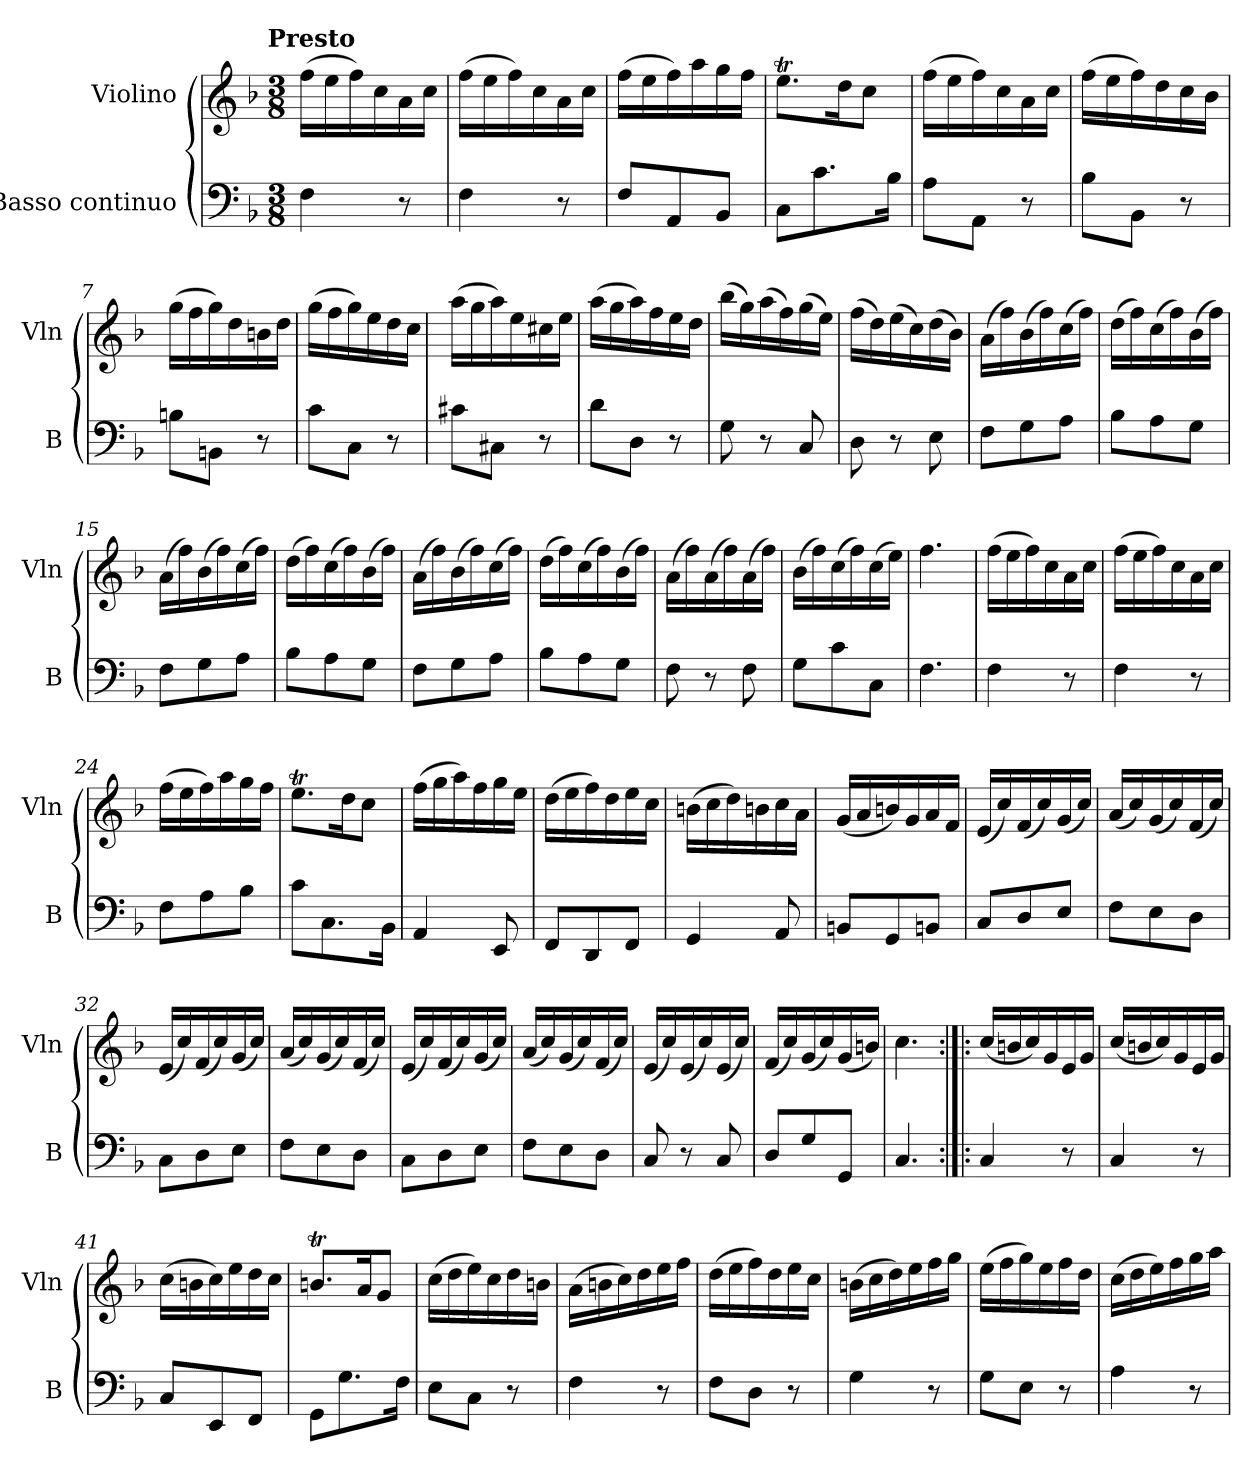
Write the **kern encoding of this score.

**kern	**kern
*part2	*part1
*staff2	*staff1
*I"Basso continuo	*I"Violino
*I'B	*I'Vln
*clefF4	*clefG2
*k[b-]	*k[b-]
*F:	*F:
!!LO:TX:omd:t=Presto
*M3/8	*M3/8
*MM120	*MM120
=1	=1
4F\	(16ff\LL
.	16ee\
.	16ff\)
.	16cc\
8r	16a\
.	16cc\JJ
=2	=2
4F\	(16ff\LL
.	16ee\
.	16ff\)
.	16cc\
8r	16a\
.	16cc\JJ
=3	=3
8F/L	(16ff\LL
.	16ee\
8AA/	16ff\)
.	16aa\
8BB-/J	16gg\
.	16ff\JJ
=4	=4
8C\L	8.eet\L
8.c\	.
.	16dd\K
.	8cc\J
16B-\Jk	.
=5	=5
8A\L	(16ff\LL
.	16ee\
8AA\J	16ff\)
.	16cc\
8r	16a\
.	16cc\JJ
=6	=6
8B-\L	(16ff\LL
.	16ee\
8BB-\J	16ff\)
.	16dd\
8r	16cc\
.	16b-\JJ
=7	=7
8Bn\L	(16gg\LL
.	16ff\
8BBn\J	16gg\)
.	16dd\
8r	16bn\
.	16dd\JJ
=8	=8
8c\L	(16gg\LL
.	16ff\
8C\J	16gg\)
.	16ee\
8r	16dd\
.	16cc\JJ
=9	=9
8c#X\L	(16aa\LL
.	16gg\
8C#X\J	16aa\)
.	16ee\
8r	16cc#X\
.	16ee\JJ
=10	=10
8d\L	(16aa\LL
.	16gg\
8D\J	16aa\)
.	16ff\
8r	16ee\
.	16dd\JJ
=11	=11
8G\	(16bb-\LL
.	16gg\)
8r	(16aa\
.	16ff\)
8C/	(16gg\
.	16ee\JJ)
=12	=12
8D\	(16ff\LL
.	16dd\)
8r	(16ee\
.	16cc\)
8E\	(16dd\
.	16b-\JJ)
=13	=13
8F\L	(16a\LL
.	16ff\)
8G\	(16b-\
.	16ff\)
8A\J	(16cc\
.	16ff\JJ)
=14	=14
8B-\L	(16dd\LL
.	16ff\)
8A\	(16cc\
.	16ff\)
8G\J	(16b-\
.	16ff\JJ)
=15	=15
8F\L	(16a\LL
.	16ff\)
8G\	(16b-\
.	16ff\)
8A\J	(16cc\
.	16ff\JJ)
=16	=16
8B-\L	(16dd\LL
.	16ff\)
8A\	(16cc\
.	16ff\)
8G\J	(16b-\
.	16ff\JJ)
=17	=17
8F\L	(16a\LL
.	16ff\)
8G\	(16b-\
.	16ff\)
8A\J	(16cc\
.	16ff\JJ)
=18	=18
8B-\L	(16dd\LL
.	16ff\)
8A\	(16cc\
.	16ff\)
8G\J	(16b-\
.	16ff\JJ)
=19	=19
8F\	(16a\LL
.	16ff\)
8r	(16a\
.	16ff\)
8F\	(16a\
.	16ff\JJ)
=20	=20
8G\L	(16b-\LL
.	16ff\)
8c\	(16cc\
.	16ff\)
8C\J	(16cc\
.	16ee\JJ)
=21	=21
4.F\	4.ff\
=22	=22
4F\	(16ff\LL
.	16ee\
.	16ff\)
.	16cc\
8r	16a\
.	16cc\JJ
=23	=23
4F\	(16ff\LL
.	16ee\
.	16ff\)
.	16cc\
8r	16a\
.	16cc\JJ
=24	=24
8F\L	(16ff\LL
.	16ee\
8A\	16ff\)
.	16aa\
8B-\J	16gg\
.	16ff\JJ
=25	=25
8c\L	8.eet\L
8.C\	.
.	16dd\K
.	8cc\J
16BB-\Jk	.
=26	=26
4AA/	(16ff\LL
.	16gg\
.	16aa\)
.	16ff\
8EE/	16gg\
.	16ee\JJ
=27	=27
8FF/L	(16dd\LL
.	16ee\
8DD/	16ff\)
.	16dd\
8FF/J	16ee\
.	16cc\JJ
=28	=28
4GG/	(16bn\LL
.	16cc\
.	16dd\)
.	16bn\
8AA/	16cc\
.	16a\JJ
=29	=29
8BBn/L	(16g/LL
.	16a/
8GG/	16bn/)
.	16g/
8BBn/J	16a/
.	16f/JJ
=30	=30
8C/L	(16e/LL
.	16cc/)
8D/	(16f/
.	16cc/)
8E/J	(16g/
.	16cc/JJ)
=31	=31
8F\L	(16a/LL
.	16cc/)
8E\	(16g/
.	16cc/)
8D\J	(16f/
.	16cc/JJ)
=32	=32
8C\L	(16e/LL
.	16cc/)
8D\	(16f/
.	16cc/)
8E\J	(16g/
.	16cc/JJ)
=33	=33
8F\L	(16a/LL
.	16cc/)
8E\	(16g/
.	16cc/)
8D\J	(16f/
.	16cc/JJ)
=34	=34
8C\L	(16e/LL
.	16cc/)
8D\	(16f/
.	16cc/)
8E\J	(16g/
.	16cc/JJ)
=35	=35
8F\L	(16a/LL
.	16cc/)
8E\	(16g/
.	16cc/)
8D\J	(16f/
.	16cc/JJ)
=36	=36
8C/	(16e/LL
.	16cc/)
8r	(16e/
.	16cc/)
8C/	(16e/
.	16cc/JJ)
=37	=37
8D/L	(16f/LL
.	16cc/)
8G/	(16g/
.	16cc/)
8GG/J	(16g/
.	16bn/JJ)
=38	=38
4.C/	4.cc\
=39:|!|:	=39:|!|:
4C/	(16cc/LL
.	16bn/
.	16cc/)
.	16g/
8r	16e/
.	16g/JJ
=40	=40
4C/	(16cc/LL
.	16bn/
.	16cc/)
.	16g/
8r	16e/
.	16g/JJ
=41	=41
8C/L	(16cc\LL
.	16bn\
8EE/	16cc\)
.	16ee\
8FF/J	16dd\
.	16cc\JJ
=42	=42
8GG\L	8.bnt/L
8.G\	.
.	16a/K
.	8g/J
16F\Jk	.
=43	=43
8E\L	(16cc\LL
.	16dd\
8C\J	16ee\)
.	16cc\
8r	16dd\
.	16bn\JJ
=44	=44
4F\	(16a\LL
.	16bn\
.	16cc\)
.	16dd\
8r	16ee\
.	16ff\JJ
=45	=45
8F\L	(16dd\LL
.	16ee\
8D\J	16ff\)
.	16dd\
8r	16ee\
.	16cc\JJ
=46	=46
4G\	(16bn\LL
.	16cc\
.	16dd\)
.	16ee\
8r	16ff\
.	16gg\JJ
=47	=47
8G\L	(16ee\LL
.	16ff\
8E\J	16gg\)
.	16ee\
8r	16ff\
.	16dd\JJ
=48	=48
4A\	(16cc\LL
.	16dd\
.	16ee\)
.	16ff\
8r	16gg\
.	16aa\JJ
=	=
*-	*-
